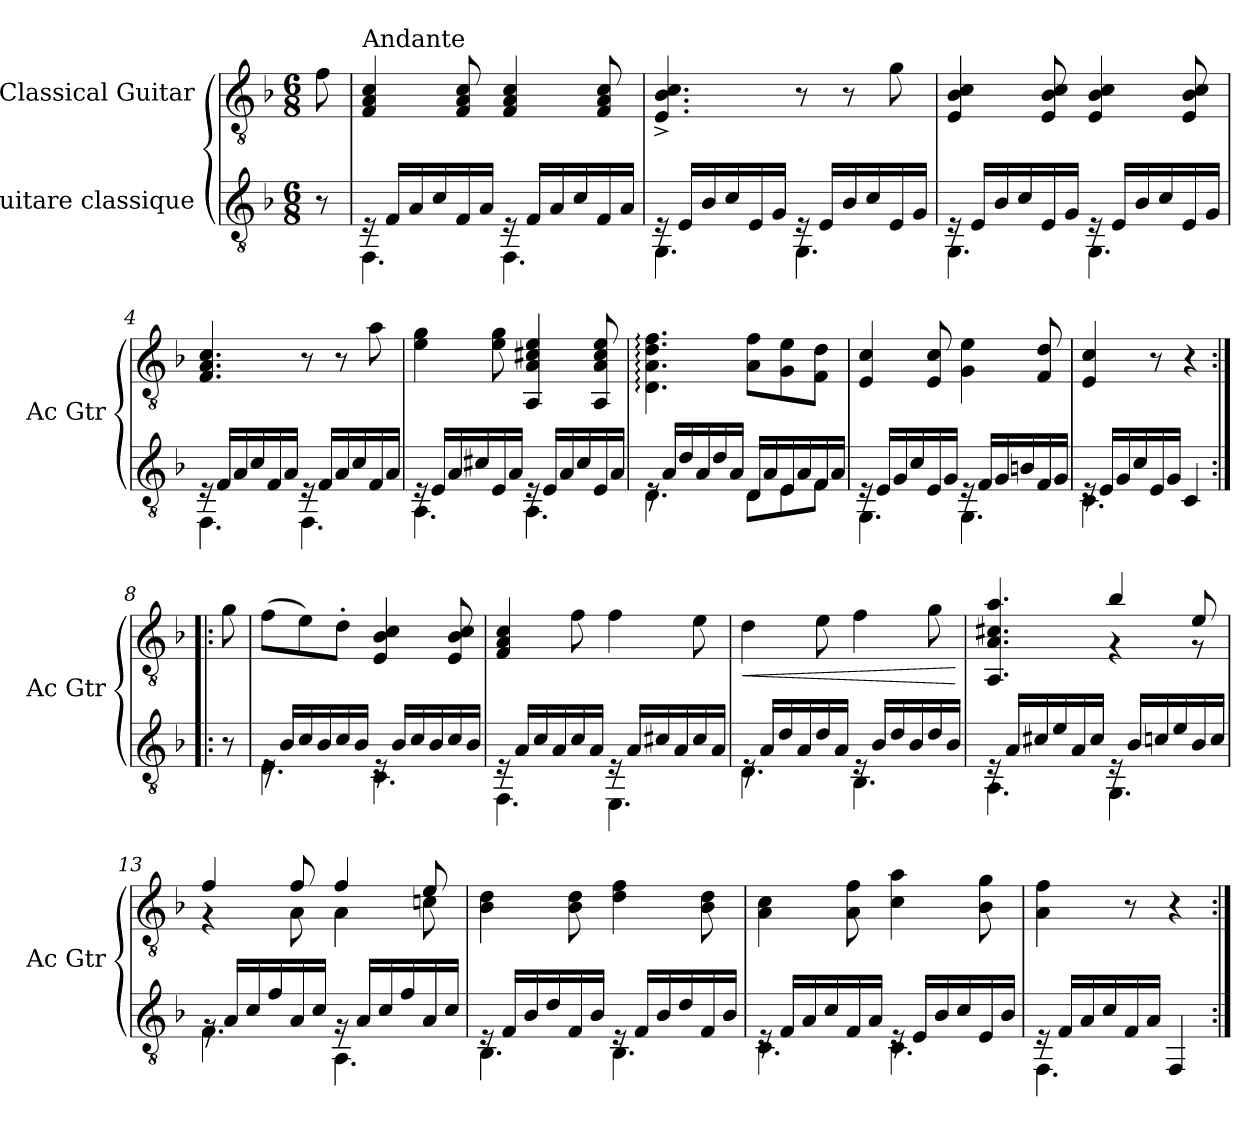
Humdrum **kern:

**kern	**kern	**dynam
*part2	*part1	*part1
*staff2	*staff1	*staff1
*I"Guitare classique	*I"Classical Guitar	*
*	*I'Ac Gtr	*
*clefGv2	*clefGv2	*
*k[b-]	*k[b-]	*
*M6/8	*M6/8	*
*MM76	*MM76	*
=	=	=
8r	8f\	.
=1	=1	=1
*^	*	*
!	!	!LO:TX:a:t=Andante	!
16rE	4.FF\	4F/ 4A/ 4c/	.
16F/LL	.	.	.
16A/	.	.	.
16c/	.	.	.
16F/	.	8F/ 8A/ 8c/	.
16A/JJ	.	.	.
16rE	4.FF\	4F/ 4A/ 4c/	.
16F/LL	.	.	.
16A/	.	.	.
16c/	.	.	.
16F/	.	8F/ 8A/ 8c/	.
16A/JJ	.	.	.
=2	=2	=2	=2
16rE	4.GG\	4.E/^ 4.B-/^ 4.c/^	.
16E/LL	.	.	.
16B-/	.	.	.
16c/	.	.	.
16E/	.	.	.
16G/JJ	.	.	.
16rE	4.GG\	8r	.
16E/LL	.	.	.
16B-/	.	8r	.
16c/	.	.	.
16E/	.	8g\	.
16G/JJ	.	.	.
=3	=3	=3	=3
16rE	4.GG\	4E/ 4B-/ 4c/	.
16E/LL	.	.	.
16B-/	.	.	.
16c/	.	.	.
16E/	.	8E/ 8B-/ 8c/	.
16G/JJ	.	.	.
16rE	4.GG\	4E/ 4B-/ 4c/	.
16E/LL	.	.	.
16B-/	.	.	.
16c/	.	.	.
16E/	.	8E/ 8B-/ 8c/	.
16G/JJ	.	.	.
!!LO:LB:g=z
=4	=4	=4	=4
16rE	4.FF\	4.F/ 4.A/ 4.c/	.
16F/LL	.	.	.
16A/	.	.	.
16c/	.	.	.
16F/	.	.	.
16A/JJ	.	.	.
16rE	4.FF\	8r	.
16F/LL	.	.	.
16A/	.	8r	.
16c/	.	.	.
16F/	.	8a\	.
16A/JJ	.	.	.
=5	=5	=5	=5
16rE	4.AA\	4e\ 4g\	.
16E/LL	.	.	.
16A/	.	.	.
16c#X/	.	.	.
16E/	.	8e\ 8g\	.
16A/JJ	.	.	.
16rE	4.AA\	4AA/ 4A/ 4c#X/ 4e/	.
16E/LL	.	.	.
16A/	.	.	.
16c#/	.	.	.
16E/	.	8AA/ 8A/ 8c#/ 8e/	.
16A/JJ	.	.	.
=6	=6	=6	=6
16rE	4.D\	4.D\: 4.A\: 4.d\: 4.f\:	.
16A/LL	.	.	.
16d/	.	.	.
16A/	.	.	.
16d/	.	.	.
16A/JJ	.	.	.
16D/LL	8D\L	8A\ 8f\L	.
16A/	.	.	.
16E/	8E\	8G\ 8e\	.
16A/	.	.	.
16F/	8F\J	8F\ 8d\J	.
16A/JJ	.	.	.
!!LO:LB:g=z
=7	=7	=7	=7
16rE	4.GG\	4E/ 4c/	.
16E/LL	.	.	.
16G/	.	.	.
16c/	.	.	.
16E/	.	8E/ 8c/	.
16G/JJ	.	.	.
16rE	4.GG\	4G\ 4e\	.
16F/LL	.	.	.
16G/	.	.	.
16Bn/	.	.	.
16F/	.	8F/ 8d/	.
16G/JJ	.	.	.
=8	=8	=8	=8
16rE	4.C\	4E/ 4c/	.
16E/LL	.	.	.
16G/	.	.	.
16c/	.	.	.
16E/	.	8r	.
16G/JJ	.	.	.
4C/	4rAAyy	4r	.
=8X1:|!|:	=8X1:|!|:	=8X1:|!|:	=8X1:|!|:
*v	*v	*	*
8r	8g\	.
=9	=9	=9
*^	*	*
16rE	4.E\	(>8f\L	.
16B-/LL	.	.	.
16c/	.	8e\)	.
16B-/	.	.	.
16c/	.	8d'\J	.
16B-/JJ	.	.	.
16rE	4.C\	4E/ 4B-/ 4c/	.
16B-/LL	.	.	.
16c/	.	.	.
16B-/	.	.	.
16c/	.	8E/ 8B-/ 8c/	.
16B-/JJ	.	.	.
=10	=10	=10	=10
16rE	4.FF\	4F/ 4A/ 4c/	.
16A/LL	.	.	.
16c/	.	.	.
16A/	.	.	.
16c/	.	8f\	.
16A/JJ	.	.	.
16rE	4.EE\	4f\	.
16A/LL	.	.	.
16c#X/	.	.	.
16A/	.	.	.
16c#/	.	8e\	.
16A/JJ	.	.	.
!!LO:LB:g=z
=11	=11	=11	=11
!	!	!	!LO:HP:b
16rE	4.D\	4d\	<
16A/LL	.	.	.
16d/	.	.	.
16A/	.	.	.
16d/	.	8e\	.
16A/JJ	.	.	.
16rE	4.BB-\	4f\	.
16B-/LL	.	.	.
16d/	.	.	.
16B-/	.	.	.
16d/	.	8g\	.
16B-/JJ	.	.	.
*v	*v	*	*
.	.	[
=12	=12	=12
*^	*^	*
16rE	4.AA\	4.AA/ 4.A/ 4.c#X/ 4.a/	4.rFFyy	.
16A/LL	.	.	.	.
16c#X/	.	.	.	.
16e/	.	.	.	.
16A/	.	.	.	.
16c#/JJ	.	.	.	.
16rE	4.GG\	4b-/	4r	.
16B-/LL	.	.	.	.
16cn/	.	.	.	.
16e/	.	.	.	.
16B-/	.	8e/	8r	.
16c/JJ	.	.	.	.
=13	=13	=13	=13	=13
16rG	4.F\	4f/	4r	.
16A/LL	.	.	.	.
16c/	.	.	.	.
16f/	.	.	.	.
16A/	.	8f/	8A\	.
16c/JJ	.	.	.	.
16rG	4.AA\	4f/	4A\	.
16A/LL	.	.	.	.
16c/	.	.	.	.
16f/	.	.	.	.
16A/	.	8e/	8cn\	.
16c/JJ	.	.	.	.
*	*	*v	*v	*
!!LO:LB:g=z
=14	=14	=14	=14
16rE	4.BB-\	4B-\ 4d\	.
16F/LL	.	.	.
16B-/	.	.	.
16d/	.	.	.
16F/	.	8B-\ 8d\	.
16B-/JJ	.	.	.
16rE	4.BB-\	4d\ 4f\	.
16F/LL	.	.	.
16B-/	.	.	.
16d/	.	.	.
16F/	.	8B-\ 8d\	.
16B-/JJ	.	.	.
=15	=15	=15	=15
16rE	4.C\	4A\ 4c\	.
16F/LL	.	.	.
16A/	.	.	.
16c/	.	.	.
16F/	.	8A\ 8f\	.
16A/JJ	.	.	.
16rE	4.C\	4c\ 4a\	.
16E/LL	.	.	.
16B-/	.	.	.
16c/	.	.	.
16E/	.	8B-\ 8g\	.
16B-/JJ	.	.	.
=16	=16	=16	=16
16rE	4.FF\	4A\ 4f\	.
16F/LL	.	.	.
16A/	.	.	.
16c/	.	.	.
16F/	.	8r	.
16A/JJ	.	.	.
4FF/	4rDDyy	4r	.
*v	*v	*	*
=:|!	=:|!	=:|!
*-	*-	*-
